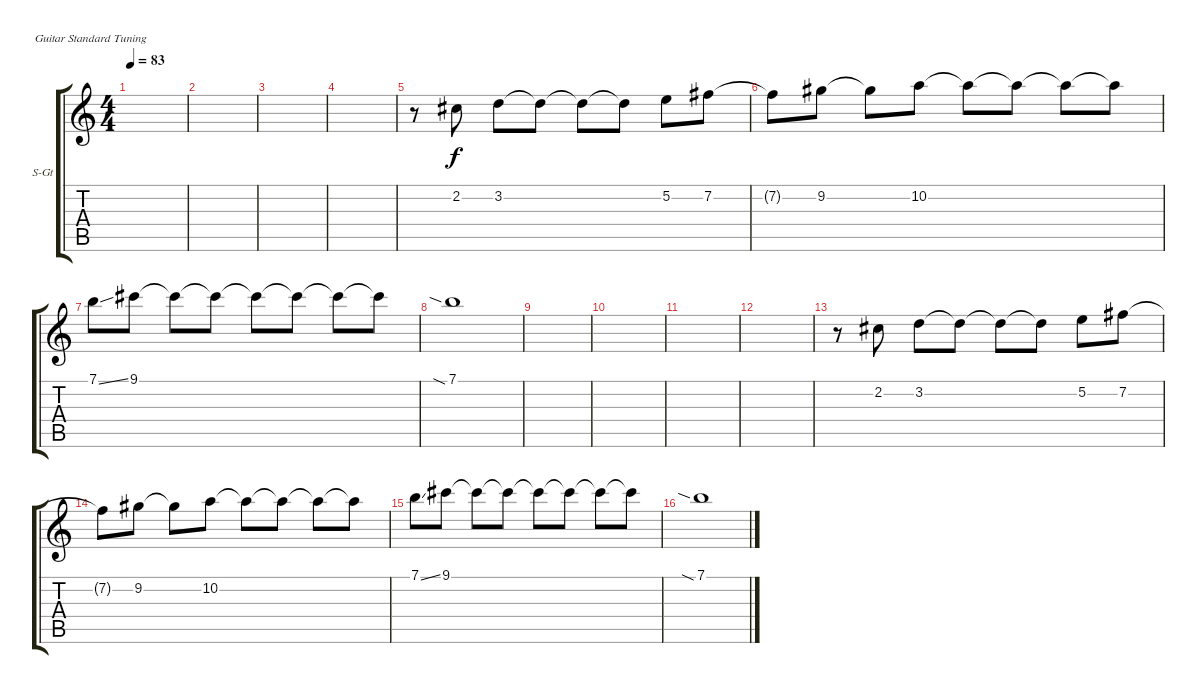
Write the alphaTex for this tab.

\defaultSystemsLayout 4
\bracketExtendMode groupsimilarinstruments
\firstSystemTrackNameOrientation horizontal
\otherSystemsTrackNameOrientation horizontal
\track ("Backing Voc 3" "S-Gt") {instrument acousticguitarsteel}
\staff {score tabs}
\tuning (E4 B3 G3 D3 A2 E2)
\ts (4 4)
\tempo 83
\clef g2
\scale
0.333333
\ks c
|
\scale
0.333333 |
\scale
0.333333 |
\scale
0.333333 |
\scale
0.333333 r.8 2.2.8 3.2.8 3.2{t}.8 3.2{t}.8 3.2{t}.8 5.2.8 7.2.8 |
\scale
0.333333 7.2{t}.8 9.2.8 9.2{t}.8 10.2.8 10.2{t}.8 10.2{t}.8 10.2{t}.8 10.2{t}.8 |
\scale
0.333333 7.1{ss}.8 9.1.8 9.1{t}.8 9.1{t}.8 9.1{t}.8 9.1{t}.8 9.1{t}.8 9.1{t}.8 |
\scale
0.333333 7.1{sia}.1 |
\scale
0.333333 |
\scale
0.333333 |
\scale
0.333333 |
\scale
0.333333 |
\scale
0.333333 r.8 2.2.8 3.2.8 3.2{t}.8 3.2{t}.8 3.2{t}.8 5.2.8 7.2.8 |
\scale
0.333333 7.2{t}.8 9.2.8 9.2{t}.8 10.2.8 10.2{t}.8 10.2{t}.8 10.2{t}.8 10.2{t}.8 |
\scale
0.333333 7.1{ss}.8 9.1.8 9.1{t}.8 9.1{t}.8 9.1{t}.8 9.1{t}.8 9.1{t}.8 9.1{t}.8 |
\scale
0.333333 7.1{sia}.1
